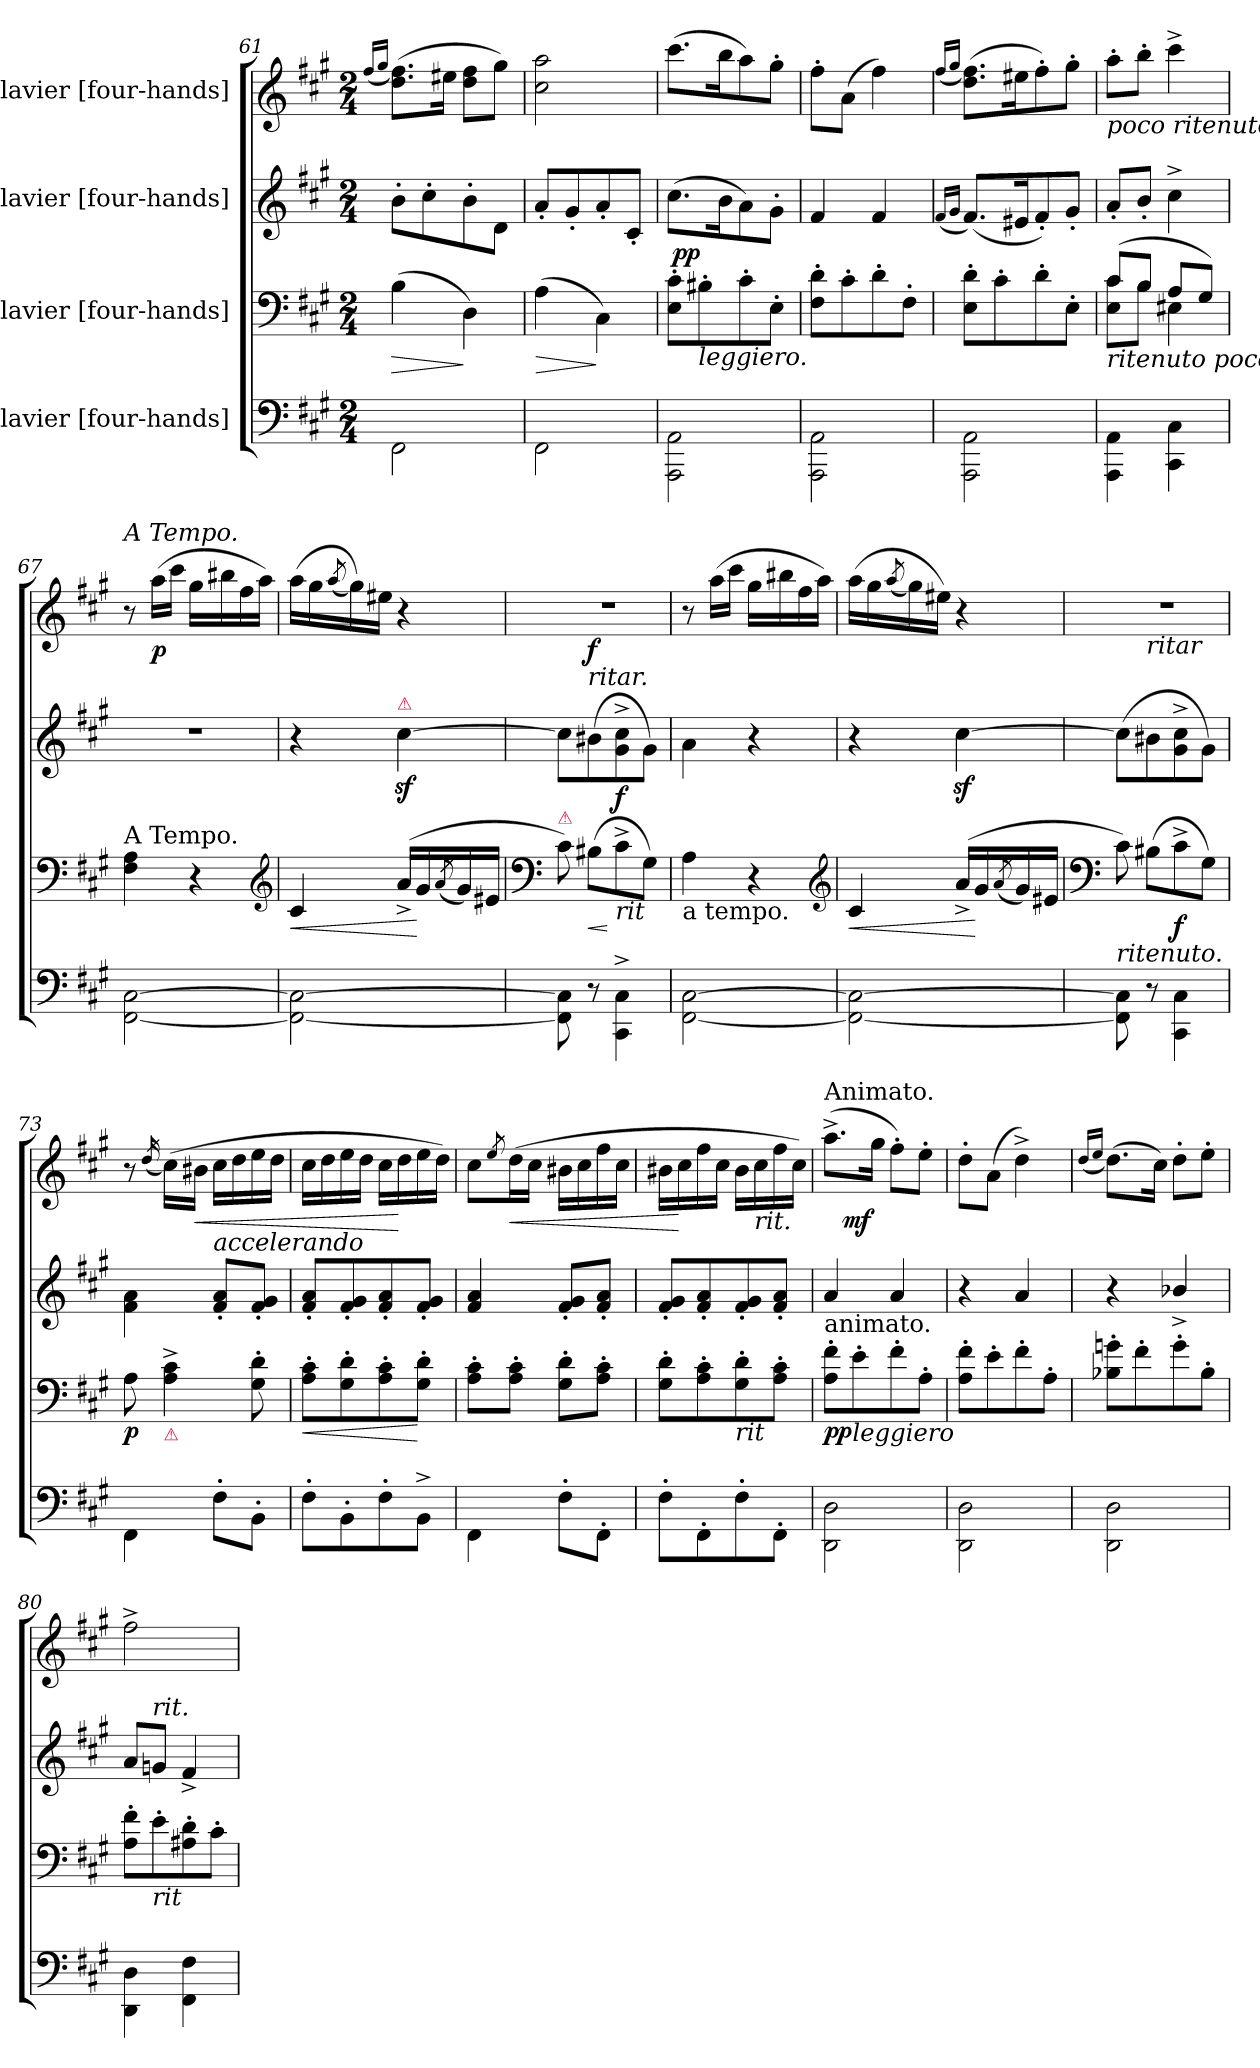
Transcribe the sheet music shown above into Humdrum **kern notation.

**kern	**kern	**dynam	**kern	**kern	**dynam
*part4	*part3	*part3	*part2	*part1	*part1
*staff4	*staff3	*staff3	*staff2	*staff1	*staff1
*I"Clavier [four-hands]	*I"Clavier [four-hands]	*	*I"Clavier [four-hands]	*I"Clavier [four-hands]	*
*clefF4	*clefF4	*	*clefG2	*clefG2	*
*k[f#c#g#]	*k[f#c#g#]	*	*k[f#c#g#]	*k[f#c#g#]	*
*A:	*A:	*	*A:	*A:	*
*M2/4	*M2/4	*	*M2/4	*M2/4	*
=61	=61	=61	=61	=61	=61
.	.	.	.	(16qqff#/LL	.
.	.	.	.	16qqgg#/JJ	.
2FF#\	(4B\	>	8b'\L	(8.dd\ 8.ff#\L)	.
.	.	.	8cc#'\	.	.
.	.	.	.	16ee#X\Jk	.
.	4D\)	]	8b'\	8dd\ 8ff#\L	.
.	.	.	8d\J	8gg#\J)	.
=62	=62	=62	=62	=62	=62
2FF#\	(4A\	>	8a'>/L	2cc#\ 2aa\	.
.	.	.	8g#'>/	.	.
.	4C#\)	]	8a'>/	.	.
.	.	.	8c#'>/J	.	.
=63	=63	=63	=63	=63	=63
2AAA\ 2AA\	8E'\ 8c#'\L	.	(8.cc#\L	(8.ccc#\L	.
!	!LO:TX:b:i:t=leggiero.	!	!	!	!
!	!	!LO:DY:a:rj	!	!	!
.	8B#X'\	pp	.	.	.
.	.	.	16b\K	16bb\K	.
.	8c#'\	.	8a\)	8aa\)	.
.	8E'\J	.	8g#'\J	8gg#'\J	.
=64	=64	=64	=64	=64	=64
2AAA\ 2AA\	8F#'\ 8d'\L	.	4f#/	8ff#'\L	.
.	8c#'\	.	.	(8a\J	.
.	8d'\	.	4f#/	4ff#\)	.
.	8F#'\J	.	.	.	.
=65	=65	=65	=65	=65	=65
.	.	.	(16qqf#/LL	(16qqff#/LL	.
.	.	.	16qqg#/JJ	16qqgg#/JJ	.
2AAA\ 2AA\	8E'\ 8d'\L	.	(8.f#/L)	(8.dd\ 8.ff#\L)	.
.	8c#'\	.	.	.	.
.	.	.	16e#X/K	16ee#X\K	.
.	8d'\	.	8f#'/)	8ff#'\)	.
.	8E'\J	.	8g#'/J	8gg#'\J	.
=66	=66	=66	=66	=66	=66
*	*^	*	*	*	*
!	!	!	!	!	!LO:TX:b:i:t=poco ritenuto	!
!	!LO:TX:b:i:t=ritenuto poco.	!	!	!	!	!
4AAA\ 4AA\	(8c#/L	8E\ 8c#\L	.	8a'/L	8aa'\L	.
.	8B/J	8B\J	.	8b'/J	8bb'\J	.
4CC#\ 4C#\	8A/L	4E#X\	.	4cc#^\	4ccc#^\	.
.	8G#/J)	.	.	.	.	.
*	*v	*v	*	*	*	*
=67	=67	=67	=67	=67	=67
!	!	!	!	!LO:TX:a:i:t=A Tempo.	!
!	!LO:TX:a:t=A Tempo.	!	!	!	!
[2FF#\ [2C#\	4F#\ 4A\	.	2r	8r	.
.	.	.	.	(16aa\LL	p
.	.	.	.	16ccc#\JJ	.
.	4r	.	.	16gg#\LL	.
.	.	.	.	16bb#X\	.
.	.	.	.	16ff#\	.
.	.	.	.	16aa\JJ)	.
*	*clefG2	*	*	*	*
=68	=68	=68	=68	=68	=68
2FF#_\ 2C#_\	4c#/	<	4r	(16aa\LL	.
.	.	.	.	16gg#\	.
.	.	.	.	(>8qaa/	.
.	.	.	.	16gg#\))	.
.	.	.	.	16ee#X\JJ	.
!	!	!	!LO:TX:a:color=crimson:t=⚠	!	!
.	(<16a^>/LL	.	[4cc#z>\	4r	.
.	16g#/	[	.	.	.
.	(8qa/	.	.	.	.
.	16g#/)	.	.	.	.
.	16e#X/JJ	.	.	.	.
=69	=69	=69	=69	=69	=69
*	*clefF4	*	*	*	*
*	*	*	*	*^	*
!	!LO:TX:a:color=crimson:t=⚠	!	!	!	!	!
8FF#]\ 8C#]\	8c#\)	.	8cc#\L]	2r	8ryy	.
!	!	!	!	!	!LO:TX:b:i:t=ritar.	!
8r	(8B#X\L	<	(8b#X\	.	4.ryy	f
!	!LO:TX:b:i:t=rit	!	!	!	!	!
!	!	!LO:DY:n=1:a	!	!	!	!
4CC#^\ 4C#^\	8c#^\	[ f	8g#^\ 8cc#^\	.	.	.
.	8G#\J)	.	8g#\J)	.	.	.
=70	=70	=70	=70	=70	=70	=70
!	!	!	!	!LO:TX:b:t=A tempo.	!	!
!	!LO:TX:b:t=a tempo.	!	!	!	!	!
*	*	*	*	*v	*v	*
[2FF#\ [2C#\	4A\	.	4a\	8r	.
.	.	.	.	(16aa\LL	.
.	.	.	.	16ccc#\JJ	.
.	4r	.	4r	16gg#\LL	.
.	.	.	.	16bb#X\	.
.	.	.	.	16ff#\	.
.	.	.	.	16aa\JJ)	.
*	*clefG2	*	*	*	*
=71	=71	=71	=71	=71	=71
2FF#_\ 2C#_\	4c#/	<	4r	(16aa\LL	.
.	.	.	.	16gg#\	.
.	.	.	.	(>8qaa/	.
.	.	.	.	16gg#\)	.
.	.	.	.	16ee#X\JJ)	.
.	(<16a^>/LL	.	[4cc#z>\	4r	.
.	16g#/	[	.	.	.
.	(8qa/	.	.	.	.
.	16g#/)	.	.	.	.
.	16e#X/JJ	.	.	.	.
=72	=72	=72	=72	=72	=72
*	*clefF4	*	*	*	*
*	*	*	*	*^	*
!	!LO:TX:b:i:t=ritenuto.	!	!	!	!	!
8FF#]\ 8C#]\	8c#\)	.	(8cc#\L]	2r	8ryy	.
!	!	!	!	!	!LO:TX:b:i:t=ritar	!
8r	(8B#X\L	.	8b#X\	.	4.ryy	forte
4CC#\ 4C#\	8c#^\	f	8g#^\ 8cc#^\	.	.	.
.	8G#\J)	.	8g#\J)	.	.	.
*	*	*	*	*v	*v	*
=73	=73	=73	=73	=73	=73
4FF#\	8A\	p	4f#\ 4a\	8r	.
.	.	.	.	(16qdd/	.
!	!LO:TX:b:color=crimson:t=⚠	!	!	!	!
.	4A^\ 4c#^\	.	.	(16cc#\LL)	.
.	.	.	.	16b#X\JJ	<
!	!	!	!	!LO:TX:b:i:t=accelerando	!
8F#'\L	.	.	8f#'/ 8a'/L	16cc#\LL	.
.	.	.	.	16dd\	.
8BB'\J	8G#'\ 8d'\	.	8f#'/ 8g#'/J	16ee\	.
.	.	.	.	16dd\JJ	.
=74	=74	=74	=74	=74	=74
8F#'\L	8A'\ 8c#'\L	<	8f#'/ 8a'/L	16cc#\LL	.
.	.	.	.	16dd\	.
8BB'\	8G#'\ 8d'\	.	8f#'/ 8g#'/	16ee\	.
.	.	.	.	16dd\JJ	.
8F#'\	8A'\ 8c#'\	.	8f#'/ 8a'/	16cc#\LL	.
.	.	.	.	16dd\	[
8BB^\J	8G#'\ 8d'\J	[	8f#'/ 8g#'/J	16ee\	.
.	.	.	.	16dd\JJ)	.
=75	=75	=75	=75	=75	=75
4FF#\	8A'\ 8c#'\L	.	4f#/ 4a/	8cc#\L	.
.	.	.	.	8qee/	.
.	8A'\ 8c#'\J	.	.	(16dd\L	<
.	.	.	.	16cc#\JJ	.
8F#'\L	8G#'\ 8d'\L	.	8f#'/ 8g#'/L	16b#X\LL	.
.	.	.	.	16cc#\	.
8FF#'\J	8A'\ 8c#'\J	.	8f#'/ 8a'/J	16ff#\	.
.	.	.	.	16cc#\JJ	.
=76	=76	=76	=76	=76	=76
8F#'\L	8G#'\ 8d'\L	.	8f#'/ 8g#'/L	16b#X\LL	.
.	.	.	.	16cc#\	[
8FF#'\	8A'\ 8c#'\	.	8f#'/ 8a'/	16ff#\	.
.	.	.	.	16cc#\JJ	.
!	!LO:TX:b:i:t=rit	!	!	!	!
8F#'\	8G#'\ 8d'\	.	8f#'/ 8g#'/	16b#\LL	.
!	!	!	!	!LO:TX:b:i:t=rit.	!
.	.	.	.	16cc#\	.
8FF#'\J	8A'\ 8c#'\J	.	8f#'/ 8a'/J	16ff#\	.
.	.	.	.	16cc#\JJ)	.
=77	=77	=77	=77	=77	=77
!	!	!	!	!LO:TX:a:t=Animato.	!
!	!LO:TX:a:t=animato.	!	!	!	!
!	!	!LO:DY:b	!	!	!
2DD\ 2D\	8A'\ 8f#'\L	pp	4a/	(8.aa^\L	.
!	!LO:TX:b:i:t=leggiero	!	!	!	!
.	8e'\	.	.	.	.
!	!	!	!	!	!LO:DY:rj
.	.	.	.	16gg#\Jk	mf.
.	8f#'\	.	4a/	8ff#'\L)	.
.	8A'\J	.	.	8ee'\J	.
=78	=78	=78	=78	=78	=78
2DD\ 2D\	8A'\ 8f#'\L	.	4r	8dd'\L	.
.	8e'\	.	.	(8a\J	.
.	8f#'\	.	4a/	4dd^\)	.
.	8A'\J	.	.	.	.
=79	=79	=79	=79	=79	=79
.	.	.	.	(16qqdd/LL	.
.	.	.	.	16qqee/JJ	.
2DD\ 2D\	8B-X'\ 8gn'\L	.	4r	(8.dd\L)	.
.	8f#'\	.	.	.	.
.	.	.	.	16cc#\Jk)	.
.	8g'\	.	4b-X^>/	8dd'\L	.
.	8B-'\J	.	.	8ee'\J	.
=80	=80	=80	=80	=80	=80
4DD\ 4D\	8A'\ 8f#'\L	.	8a/L	2ff#^\	.
!	!	!	!LO:TX:a:i:t=rit.	!	!
!	!LO:TX:b:i:t=rit	!	!	!	!
.	8e'\	.	8gn/J	.	.
4FF#\ 4F#\	8A#X'\ 8d'\	.	4f#^>/	.	.
.	8c#'\J	.	.	.	.
=	=	=	=	=	=
*-	*-	*-	*-	*-	*-
